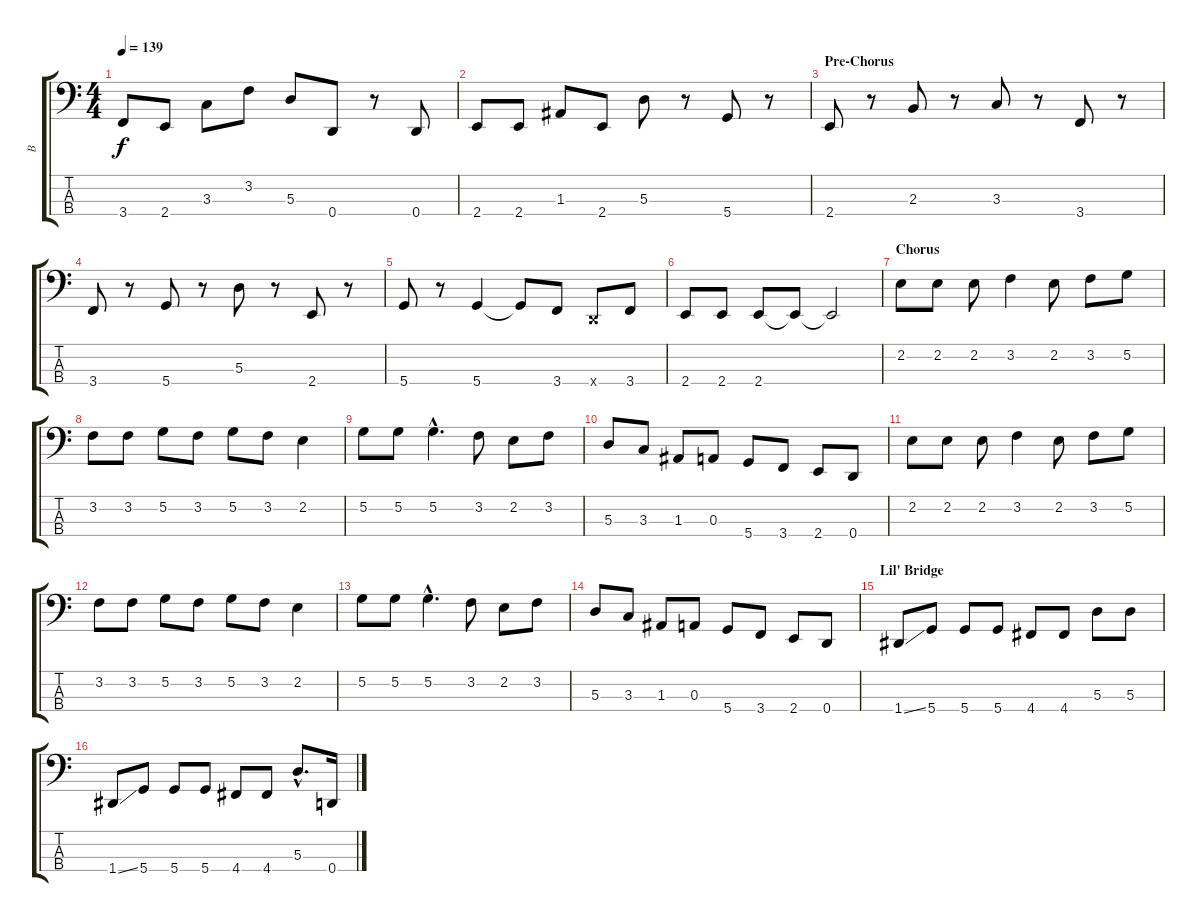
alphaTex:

\track ("B" "B") {instrument electricbasspick}
\staff {score tabs}
\tuning (G2 D2 A1 D1) {hide}
\ts (4 4)
\tempo 139
\clef f4
\ks c
3.4.8{dy f} 2.4.8 3.3.8 3.2.8 5.3.8 0.4.8 r.8 0.4.8 |
2.4.8 2.4.8 1.3.8 2.4.8 5.3.8 r.8 5.4.8 r.8 |
\section ("" "Pre-Chorus")
2.4.8 r.8 2.3.8 r.8 3.3.8 r.8 3.4.8 r.8 |
3.4.8 r.8 5.4.8 r.8 5.3.8 r.8 2.4.8 r.8 |
5.4.8 r.8 5.4.4 5.4{t}.8 3.4.8 0.4{x}.8 3.4.8 |
2.4.8 2.4.8 2.4.8 2.4{t}.8 2.4{t}.2 |
\section ("" "Chorus")
2.2.8 2.2.8 2.2.8 3.2.4 2.2.8 3.2.8 5.2.8 |
3.2.8 3.2.8 5.2.8 3.2.8 5.2.8 3.2.8 2.2.4 |
5.2.8 5.2.8 5.2{hac}.4{d} 3.2.8 2.2.8 3.2.8 |
5.3.8 3.3.8 1.3.8 0.3.8 5.4.8 3.4.8 2.4.8 0.4.8 |
2.2.8 2.2.8 2.2.8 3.2.4 2.2.8 3.2.8 5.2.8 |
3.2.8 3.2.8 5.2.8 3.2.8 5.2.8 3.2.8 2.2.4 |
5.2.8 5.2.8 5.2{hac}.4{d} 3.2.8 2.2.8 3.2.8 |
5.3.8 3.3.8 1.3.8 0.3.8 5.4.8 3.4.8 2.4.8 0.4.8 |
\section ("" "Lil' Bridge")
1.4{ss}.8 5.4.8 5.4.8 5.4.8 4.4.8 4.4.8 5.3.8 5.3.8 |
1.4{ss}.8 5.4.8 5.4.8 5.4.8 4.4.8 4.4.8 5.3{hac}.8{d} 0.4.16
